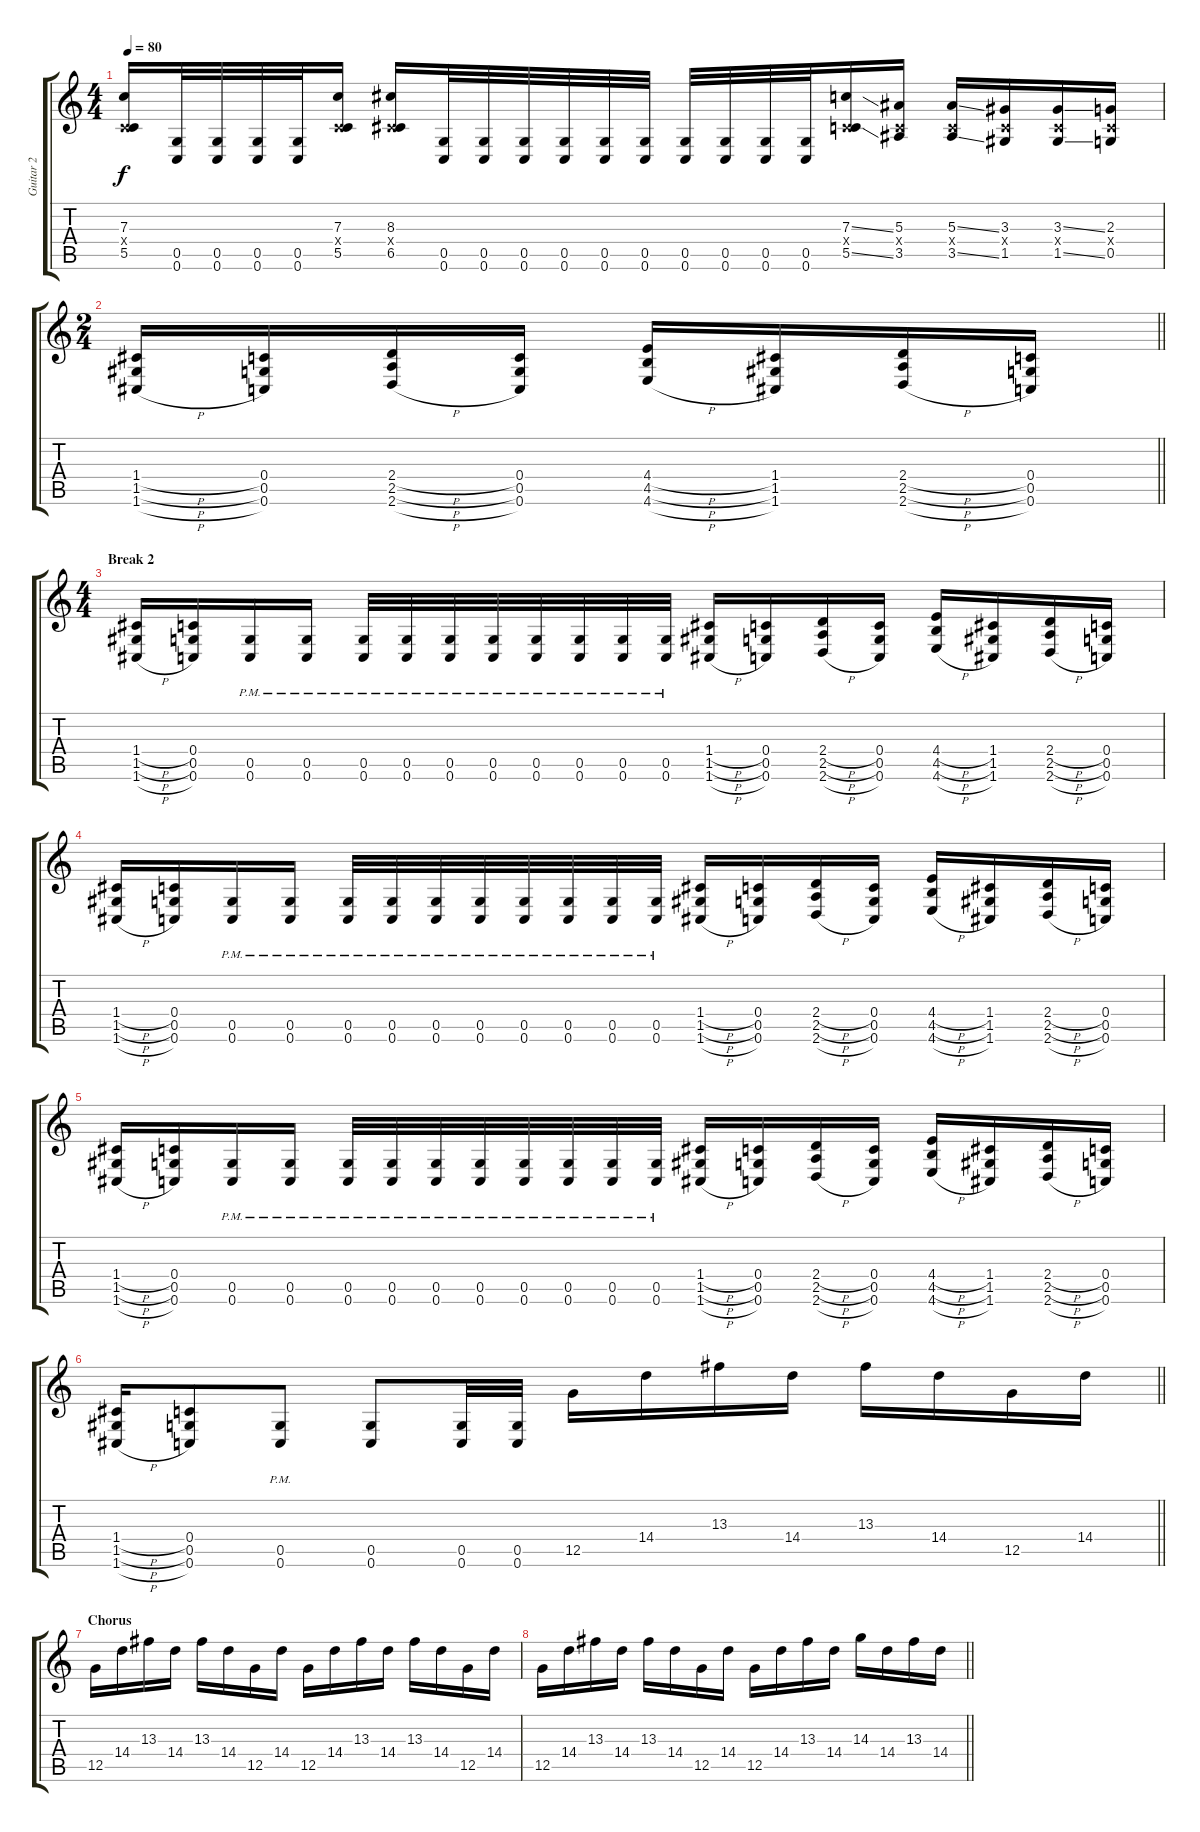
\track ("Guitar 2" "Guitar 2") {instrument distortionguitar}
\staff {score tabs}
\tuning (D4 A3 F3 C3 G2 C2) {hide}
\ts (4 4)
\tempo 80
\clef g2
\ks c
(7.3 0.4{x} 5.5).16{dy f} (0.5 0.6).32 (0.5 0.6).32 (0.5 0.6).32 (0.5 0.6).32 (7.3 0.4{x} 5.5).16 (8.3 0.4{x} 6.5).16 (0.5 0.6).32 (0.5 0.6).32 (0.5 0.6).32 (0.5 0.6).32 (0.5 0.6).32 (0.5 0.6).32 (0.5 0.6).32 (0.5 0.6).32 (0.5 0.6).32 (0.5 0.6).32 (7.3{ss} 0.4{x} 5.5{ss}).16 (5.3 0.4{x} 3.5).16 (5.3{ss} 0.4{x} 3.5{ss}).16 (3.3 0.4{x} 1.5).16 (3.3{ss} 0.4{x} 1.5{ss}).16 (2.3 0.4{x} 0.5).16 |
\ts (2 4)
\barLineRight lightlight
(1.4{h} 1.5{h} 1.6{h}).16 (0.4 0.5 0.6).16 (2.4{h} 2.5{h} 2.6{h}).16 (0.4 0.5 0.6).16 (4.4{h} 4.5{h} 4.6{h}).16 (1.4 1.5 1.6).16 (2.4{h} 2.5{h} 2.6{h}).16 (0.4 0.5 0.6).16 |
\ts (4 4)
\section ("" "Break 2")
(1.4{h} 1.5{h} 1.6{h}).16 (0.4 0.5 0.6).16 (0.5{pm} 0.6{pm}).16 (0.5{pm} 0.6{pm}).16 (0.5{pm} 0.6{pm}).32 (0.5{pm} 0.6{pm}).32 (0.5{pm} 0.6{pm}).32 (0.5{pm} 0.6).32 (0.5{pm} 0.6).32 (0.5{pm} 0.6).32 (0.5{pm} 0.6).32 (0.5{pm} 0.6{pm}).32 (1.4{h} 1.5{h} 1.6{h}).16 (0.4 0.5 0.6).16 (2.4{h} 2.5{h} 2.6{h}).16 (0.4 0.5 0.6).16 (4.4{h} 4.5{h} 4.6{h}).16 (1.4 1.5 1.6).16 (2.4{h} 2.5{h} 2.6{h}).16 (0.4 0.5 0.6).16 |
(1.4{h} 1.5{h} 1.6{h}).16 (0.4 0.5 0.6).16 (0.5{pm} 0.6{pm}).16 (0.5{pm} 0.6{pm}).16 (0.5{pm} 0.6{pm}).32 (0.5{pm} 0.6{pm}).32 (0.5{pm} 0.6{pm}).32 (0.5{pm} 0.6).32 (0.5{pm} 0.6).32 (0.5{pm} 0.6).32 (0.5{pm} 0.6).32 (0.5{pm} 0.6{pm}).32 (1.4{h} 1.5{h} 1.6{h}).16 (0.4 0.5 0.6).16 (2.4{h} 2.5{h} 2.6{h}).16 (0.4 0.5 0.6).16 (4.4{h} 4.5{h} 4.6{h}).16 (1.4 1.5 1.6).16 (2.4{h} 2.5{h} 2.6{h}).16 (0.4 0.5 0.6).16 |
(1.4{h} 1.5{h} 1.6{h}).16 (0.4 0.5 0.6).16 (0.5{pm} 0.6{pm}).16 (0.5{pm} 0.6{pm}).16 (0.5{pm} 0.6{pm}).32 (0.5{pm} 0.6{pm}).32 (0.5{pm} 0.6{pm}).32 (0.5{pm} 0.6).32 (0.5{pm} 0.6).32 (0.5{pm} 0.6).32 (0.5{pm} 0.6).32 (0.5{pm} 0.6{pm}).32 (1.4{h} 1.5{h} 1.6{h}).16 (0.4 0.5 0.6).16 (2.4{h} 2.5{h} 2.6{h}).16 (0.4 0.5 0.6).16 (4.4{h} 4.5{h} 4.6{h}).16 (1.4 1.5 1.6).16 (2.4{h} 2.5{h} 2.6{h}).16 (0.4 0.5 0.6).16 |
\barLineRight lightlight
(1.4{h} 1.5{h} 1.6{h}).16 (0.4 0.5 0.6).8 (0.5{pm} 0.6{pm}).8 (0.5 0.6).8 (0.5 0.6).32 (0.5 0.6).32 12.5.16{instrument electricguitarclean} 14.4.16 13.3.16 14.4.16 13.3.16 14.4.16 12.5.16 14.4.16 |
\section ("" "Chorus")
12.5.16 14.4.16 13.3.16 14.4.16 13.3.16 14.4.16 12.5.16 14.4.16 12.5.16 14.4.16 13.3.16 14.4.16 13.3.16 14.4.16 12.5.16 14.4.16 |
\barLineRight lightlight
12.5.16 14.4.16 13.3.16 14.4.16 13.3.16 14.4.16 12.5.16 14.4.16 12.5.16 14.4.16 13.3.16 14.4.16 14.3.16 14.4.16 13.3.16 14.4.16
